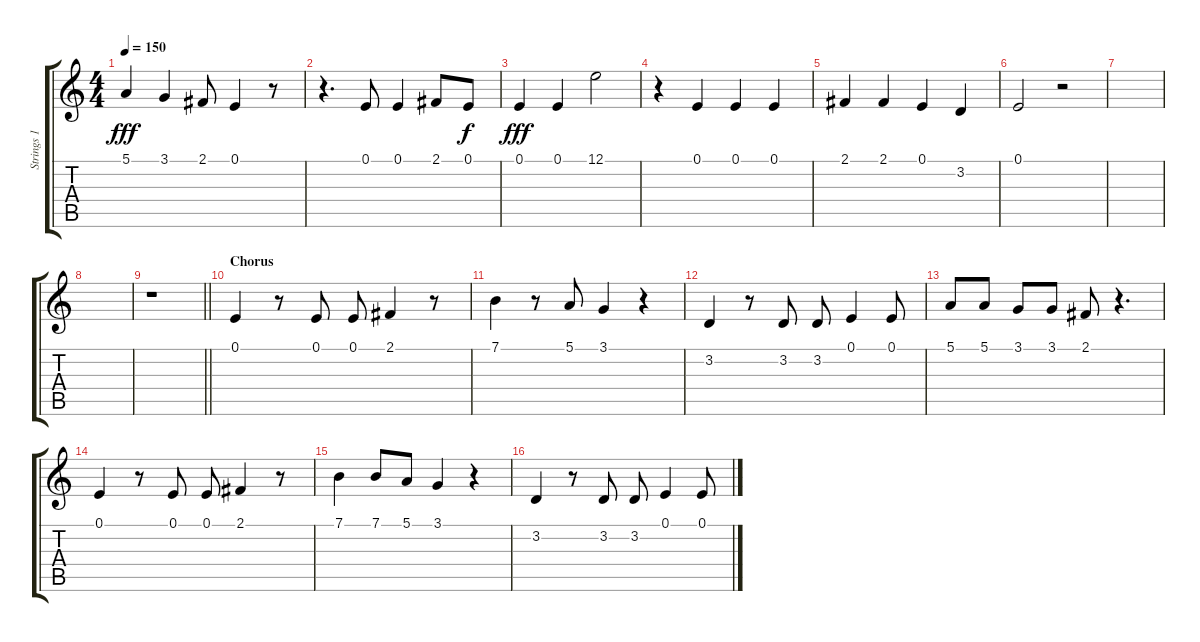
\track ("Strings 1 (vocals)" "Strings 1 ") {mute instrument frenchhorn}
\staff {score tabs}
\tuning (E4 B3 G3 D3 A2 E2) {hide}
\ts (4 4)
\tempo 150
\clef g2
\ks c
5.1.4{dy fff} 3.1.4 2.1.8 0.1.4 r.8 |
r.4{d} 0.1.8 0.1.4 2.1.8 0.1.8{dy f} |
0.1.4{dy fff} 0.1.4 12.1.2 |
r.4 0.1.4 0.1.4 0.1.4 |
2.1.4 2.1.4 0.1.4 3.2.4 |
0.1.2 r.2 |
|
|
\barLineRight lightlight
r.1 |
\section ("" "Chorus")
0.1.4 r.8 0.1.8 0.1.8 2.1.4 r.8 |
7.1.4 r.8 5.1.8 3.1.4 r.4 |
3.2.4 r.8 3.2.8 3.2.8 0.1.4 0.1.8 |
5.1.8 5.1.8 3.1.8 3.1.8 2.1.8 r.4{d} |
0.1.4 r.8 0.1.8 0.1.8 2.1.4 r.8 |
7.1.4 7.1.8 5.1.8 3.1.4 r.4 |
3.2.4 r.8 3.2.8 3.2.8 0.1.4 0.1.8
